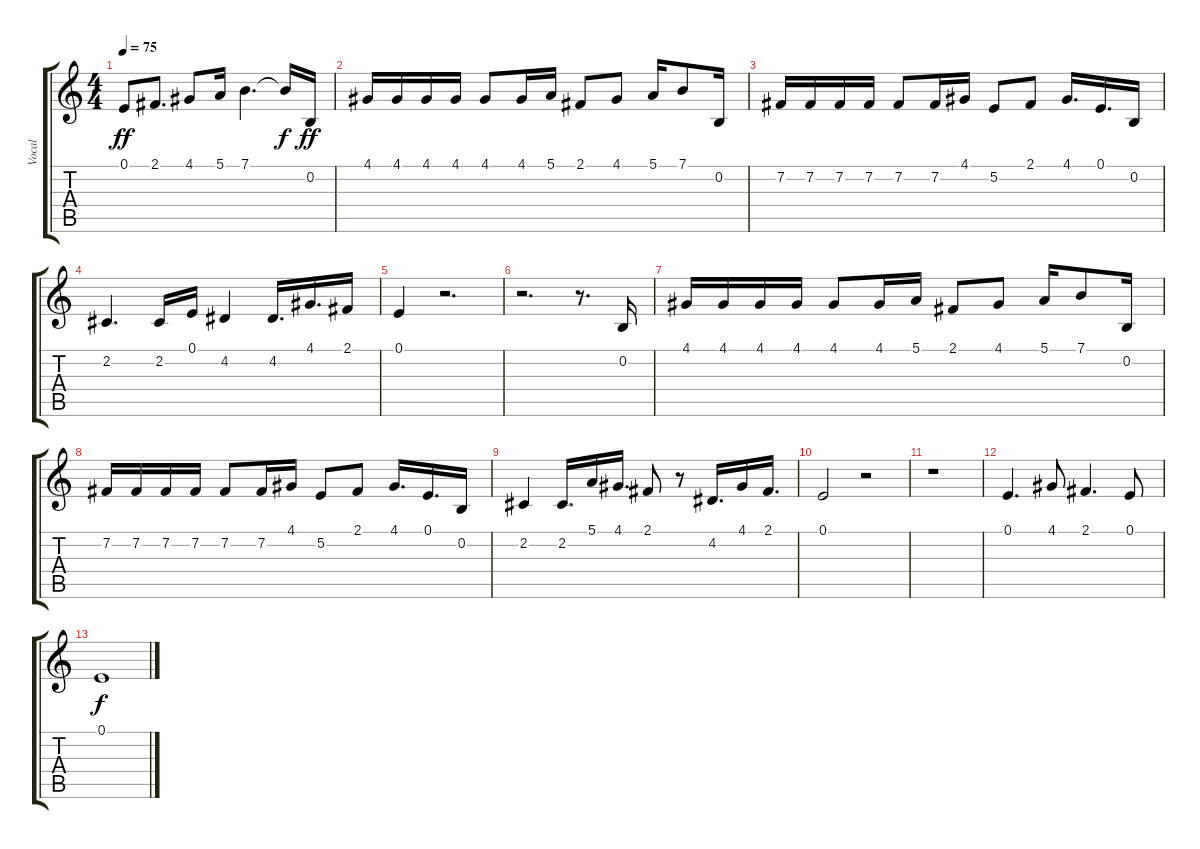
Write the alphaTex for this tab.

\track ("Vocal" "Vocal") {instrument flute}
\staff {score tabs}
\tuning (E4 B3 G3 D3 A2 E2) {hide}
\ts (4 4)
\tempo 75
\clef g2
\ks c
0.1.8{dy ff} 2.1.8{d} 4.1.8 5.1.16 7.1.4{d} 7.1{t}.16{dy f} 0.2.16{dy ff} |
4.1.16{volume 16 balance 0} 4.1.16 4.1.16 4.1.16 4.1.8 4.1.16 5.1.16 2.1.8 4.1.8 5.1.16 7.1.8 0.2.16 |
7.2.16 7.2.16 7.2.16 7.2.16 7.2.8 7.2.16 4.1.16 5.2.8 2.1.8 4.1.16{d} 0.1.16{d} 0.2.16 |
2.2.4{d} 2.2.16 0.1.16 4.2.4 4.2.16{d} 4.1.16{d} 2.1.16 |
0.1.4 r.2{d} |
r.2{d} r.8{d} 0.2.16{volume 9} |
4.1.16 4.1.16 4.1.16 4.1.16 4.1.8 4.1.16 5.1.16 2.1.8 4.1.8 5.1.16 7.1.8 0.2.16 |
7.2.16 7.2.16 7.2.16 7.2.16 7.2.8 7.2.16 4.1.16 5.2.8 2.1.8 4.1.16{d} 0.1.16{d} 0.2.16 |
2.2.4 2.2.16{d} 5.1.16 4.1.16{d} 2.1.8 r.8 4.2.16{d} 4.1.16 2.1.16{d} |
0.1.2 r.2 |
r.1 |
0.1.4{d} 4.1.8 2.1.4{d} 0.1.8 |
0.1.1{dy f}
